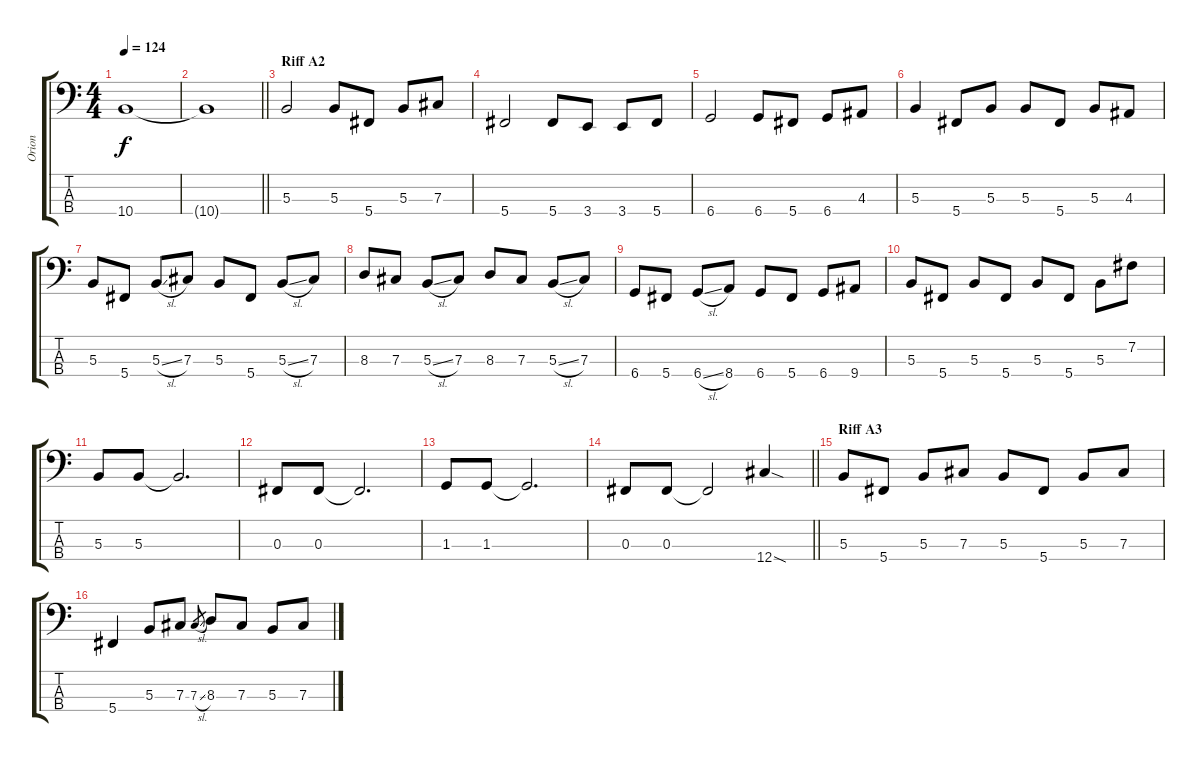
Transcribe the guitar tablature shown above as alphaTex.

\track ("Orion" "Orion") {instrument electricbassfinger}
\staff {score tabs}
\tuning (E2 B1 Gb1 Db1) {hide}
\ts (4 4)
\tempo 124
\clef f4
\ks c
10.4{t}.1{dy f} |
\barLineRight lightlight
10.4{t}.1 |
\section ("" "Riff A2")
5.3.2 5.3.8 5.4.8 5.3.8 7.3.8 |
5.4.2 5.4.8 3.4.8 3.4.8 5.4.8 |
6.4.2 6.4.8 5.4.8 6.4.8 4.3.8 |
5.3.4 5.4.8 5.3.8 5.3.8 5.4.8 5.3.8 4.3.8 |
5.3.8 5.4.8 5.3{sl}.8 7.3.8 5.3.8 5.4.8 5.3{sl}.8 7.3.8 |
8.3.8 7.3.8 5.3{sl}.8 7.3.8 8.3.8 7.3.8 5.3{sl}.8 7.3.8 |
6.4.8 5.4.8 6.4{sl}.8 8.4.8 6.4.8 5.4.8 6.4.8 9.4.8 |
5.3.8 5.4.8 5.3.8 5.4.8 5.3.8 5.4.8 5.3.8 7.2.8 |
5.3.8{instrument slapbass1} 5.3.8 5.3{t}.2{d} |
0.3.8 0.3.8 0.3{t}.2{d} |
1.3.8 1.3.8 1.3{t}.2{d} |
\barLineRight lightlight
0.3.8 0.3.8 0.3{t}.2 12.4{sod}.4{instrument electricbassfinger} |
\section ("" "Riff A3")
5.3.8 5.4.8 5.3.8 7.3.8 5.3.8 5.4.8 5.3.8 7.3.8 |
5.4.4 5.3.8 7.3.8 7.3{sl}.8{gr} 8.3.8 7.3.8 5.3.8 7.3.8
